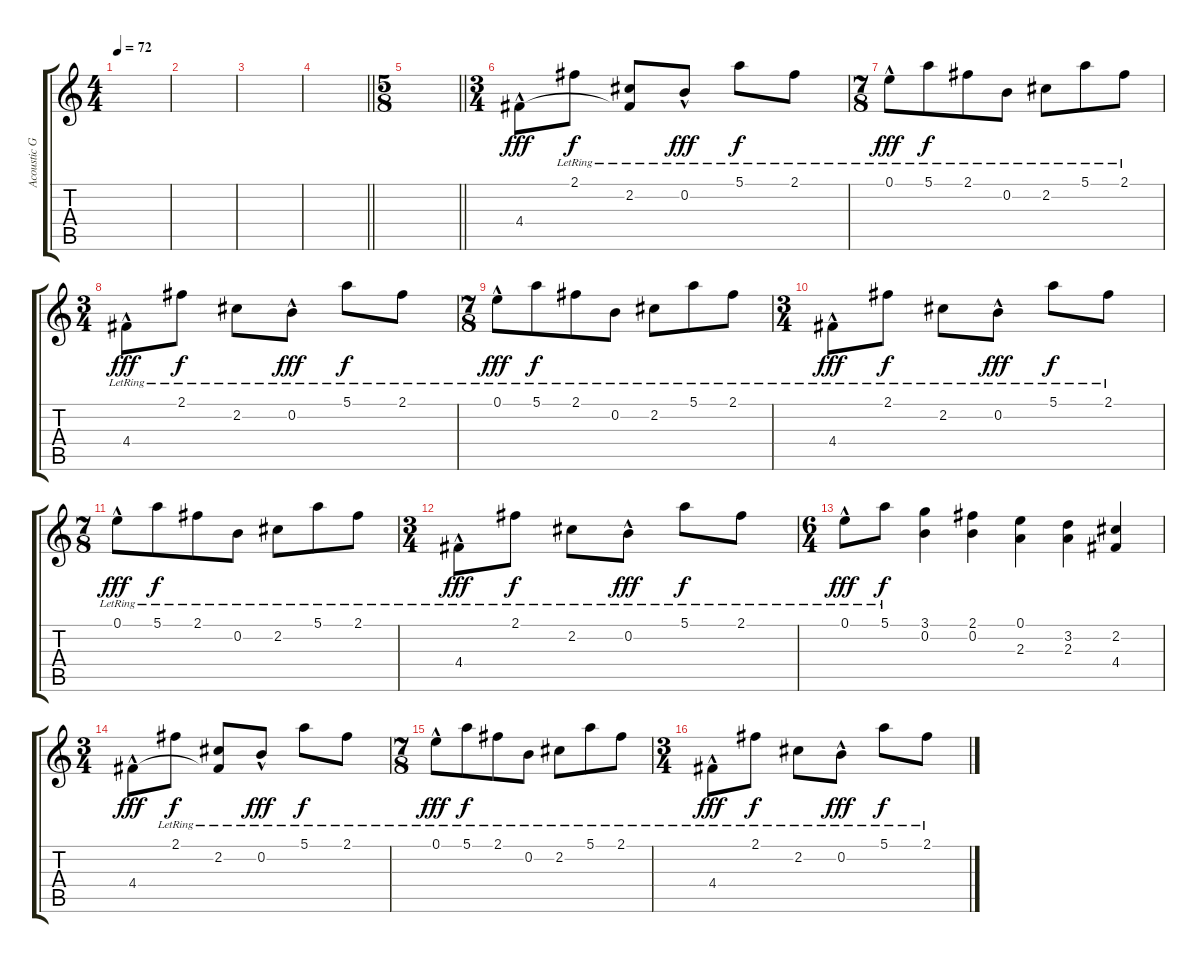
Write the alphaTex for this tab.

\track ("Acoustic Guitar" "Acoustic G") {instrument acousticguitarnylon}
\staff {score tabs}
\tuning (E4 B3 G3 D3 A2 E2) {hide}
\ts (4 4)
\tempo 72
\clef g2
\ks c
|
|
|
\barLineRight lightlight
|
\ts (5 8)
\barLineRight lightlight
|
\ts (3 4)
\section ("" "")
4.4{hac}.8{dy fff} 2.1{lr}.8{dy f} (2.2{lr} 4.4{t}).8 0.2{hac lr}.8{dy fff} 5.1{lr}.8{dy f} 2.1{lr}.8 |
\ts (7 8)
0.1{hac lr}.8{dy fff} 5.1{lr}.8{dy f} 2.1{lr}.8 0.2{lr}.8 2.2{lr}.8 5.1{lr}.8 2.1{lr}.8 |
\ts (3 4)
4.4{hac lr}.8{dy fff} 2.1{lr}.8{dy f} 2.2{lr}.8 0.2{hac lr}.8{dy fff} 5.1{lr}.8{dy f} 2.1{lr}.8 |
\ts (7 8)
0.1{hac lr}.8{dy fff} 5.1{lr}.8{dy f} 2.1{lr}.8 0.2{lr}.8 2.2{lr}.8 5.1{lr}.8 2.1{lr}.8 |
\ts (3 4)
4.4{hac lr}.8{dy fff} 2.1{lr}.8{dy f} 2.2{lr}.8 0.2{hac lr}.8{dy fff} 5.1{lr}.8{dy f} 2.1{lr}.8 |
\ts (7 8)
0.1{hac lr}.8{dy fff} 5.1{lr}.8{dy f} 2.1{lr}.8 0.2{lr}.8 2.2{lr}.8 5.1{lr}.8 2.1{lr}.8 |
\ts (3 4)
4.4{hac lr}.8{dy fff} 2.1{lr}.8{dy f} 2.2{lr}.8 0.2{hac lr}.8{dy fff} 5.1{lr}.8{dy f} 2.1{lr}.8 |
\ts (6 4)
0.1{hac lr}.8{dy fff} 5.1{lr}.8{dy f} (3.1 0.2).4 (2.1 0.2).4 (0.1 2.3).4 (3.2 2.3).4 (2.2 4.4).4 |
\ts (3 4)
4.4{hac}.8{dy fff} 2.1{lr}.8{dy f} (2.2{lr} 4.4{t}).8 0.2{hac lr}.8{dy fff} 5.1{lr}.8{dy f} 2.1{lr}.8 |
\ts (7 8)
0.1{hac lr}.8{dy fff} 5.1{lr}.8{dy f} 2.1{lr}.8 0.2{lr}.8 2.2{lr}.8 5.1{lr}.8 2.1{lr}.8 |
\ts (3 4)
4.4{hac lr}.8{dy fff} 2.1{lr}.8{dy f} 2.2{lr}.8 0.2{hac lr}.8{dy fff} 5.1{lr}.8{dy f} 2.1{lr}.8
